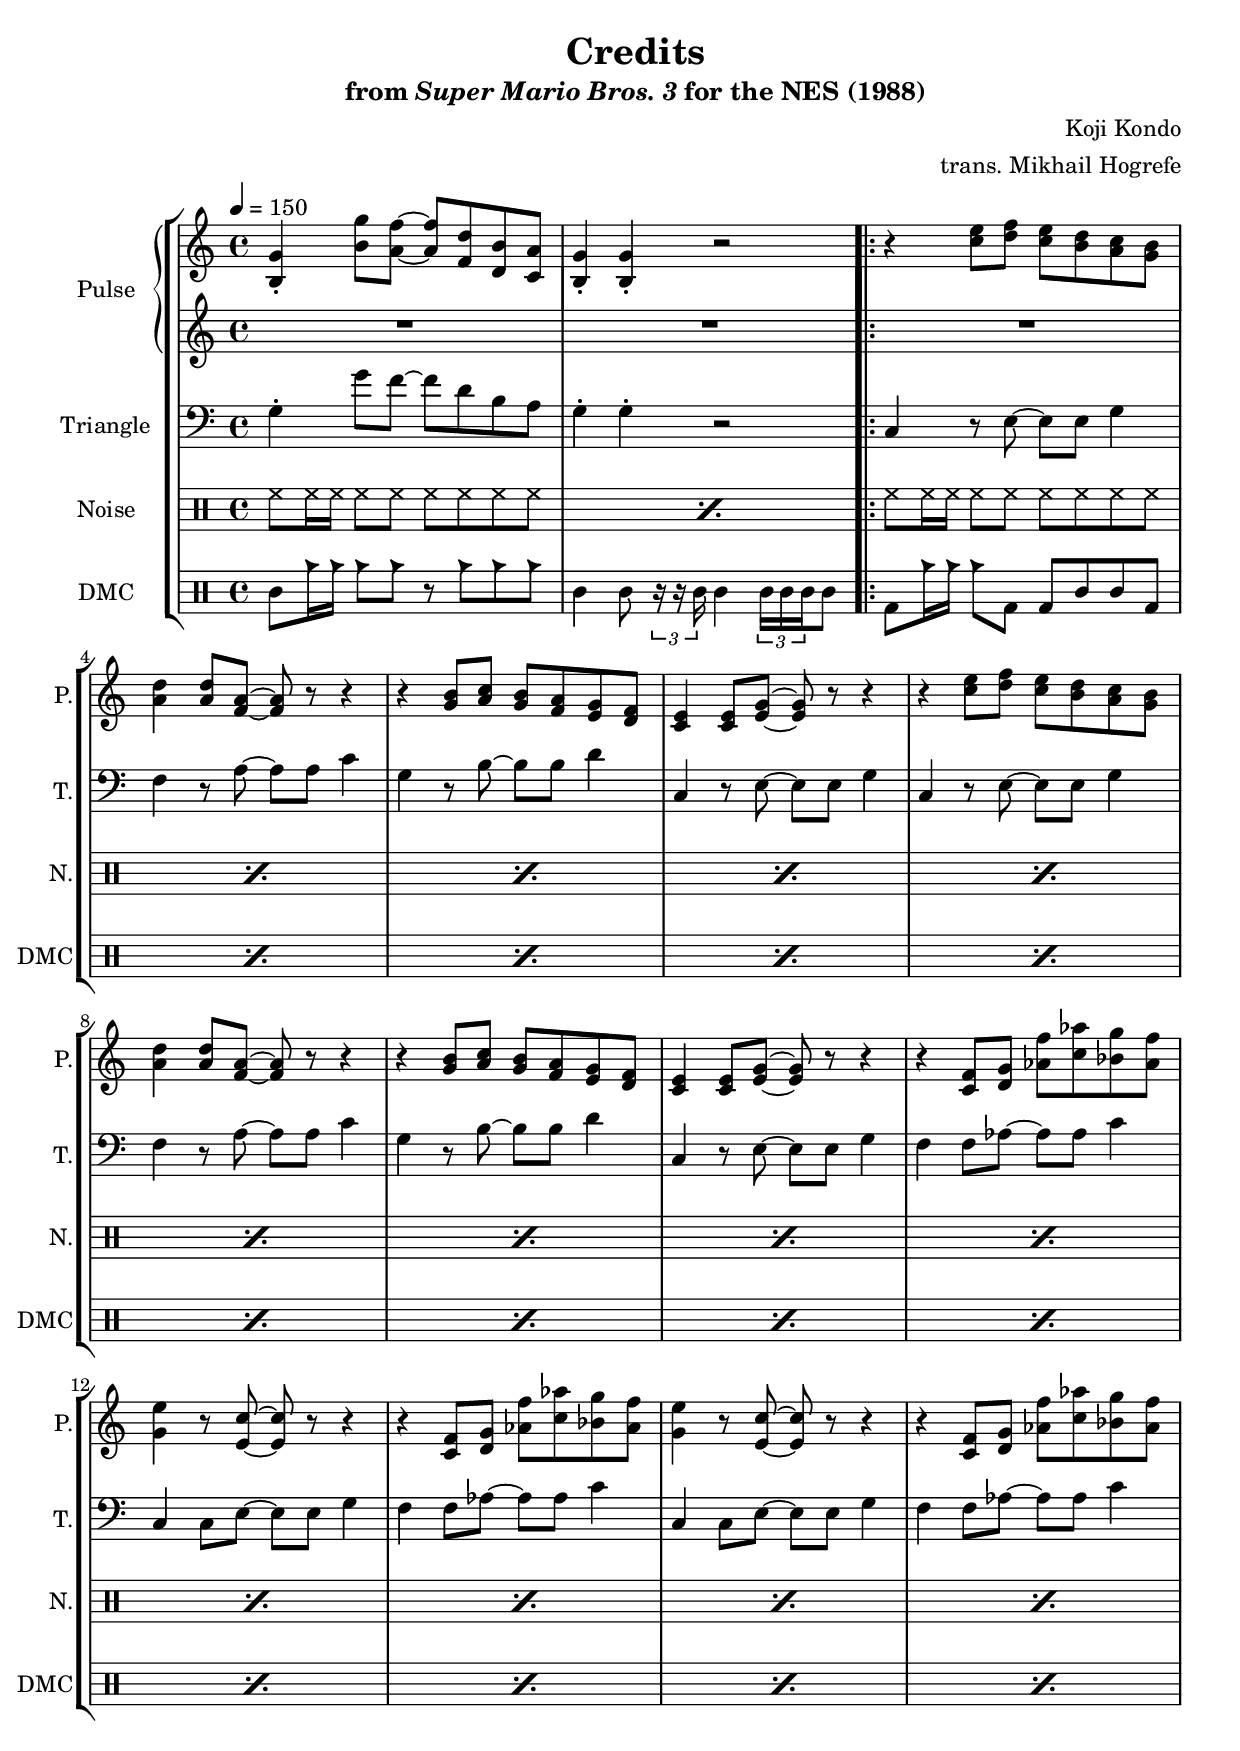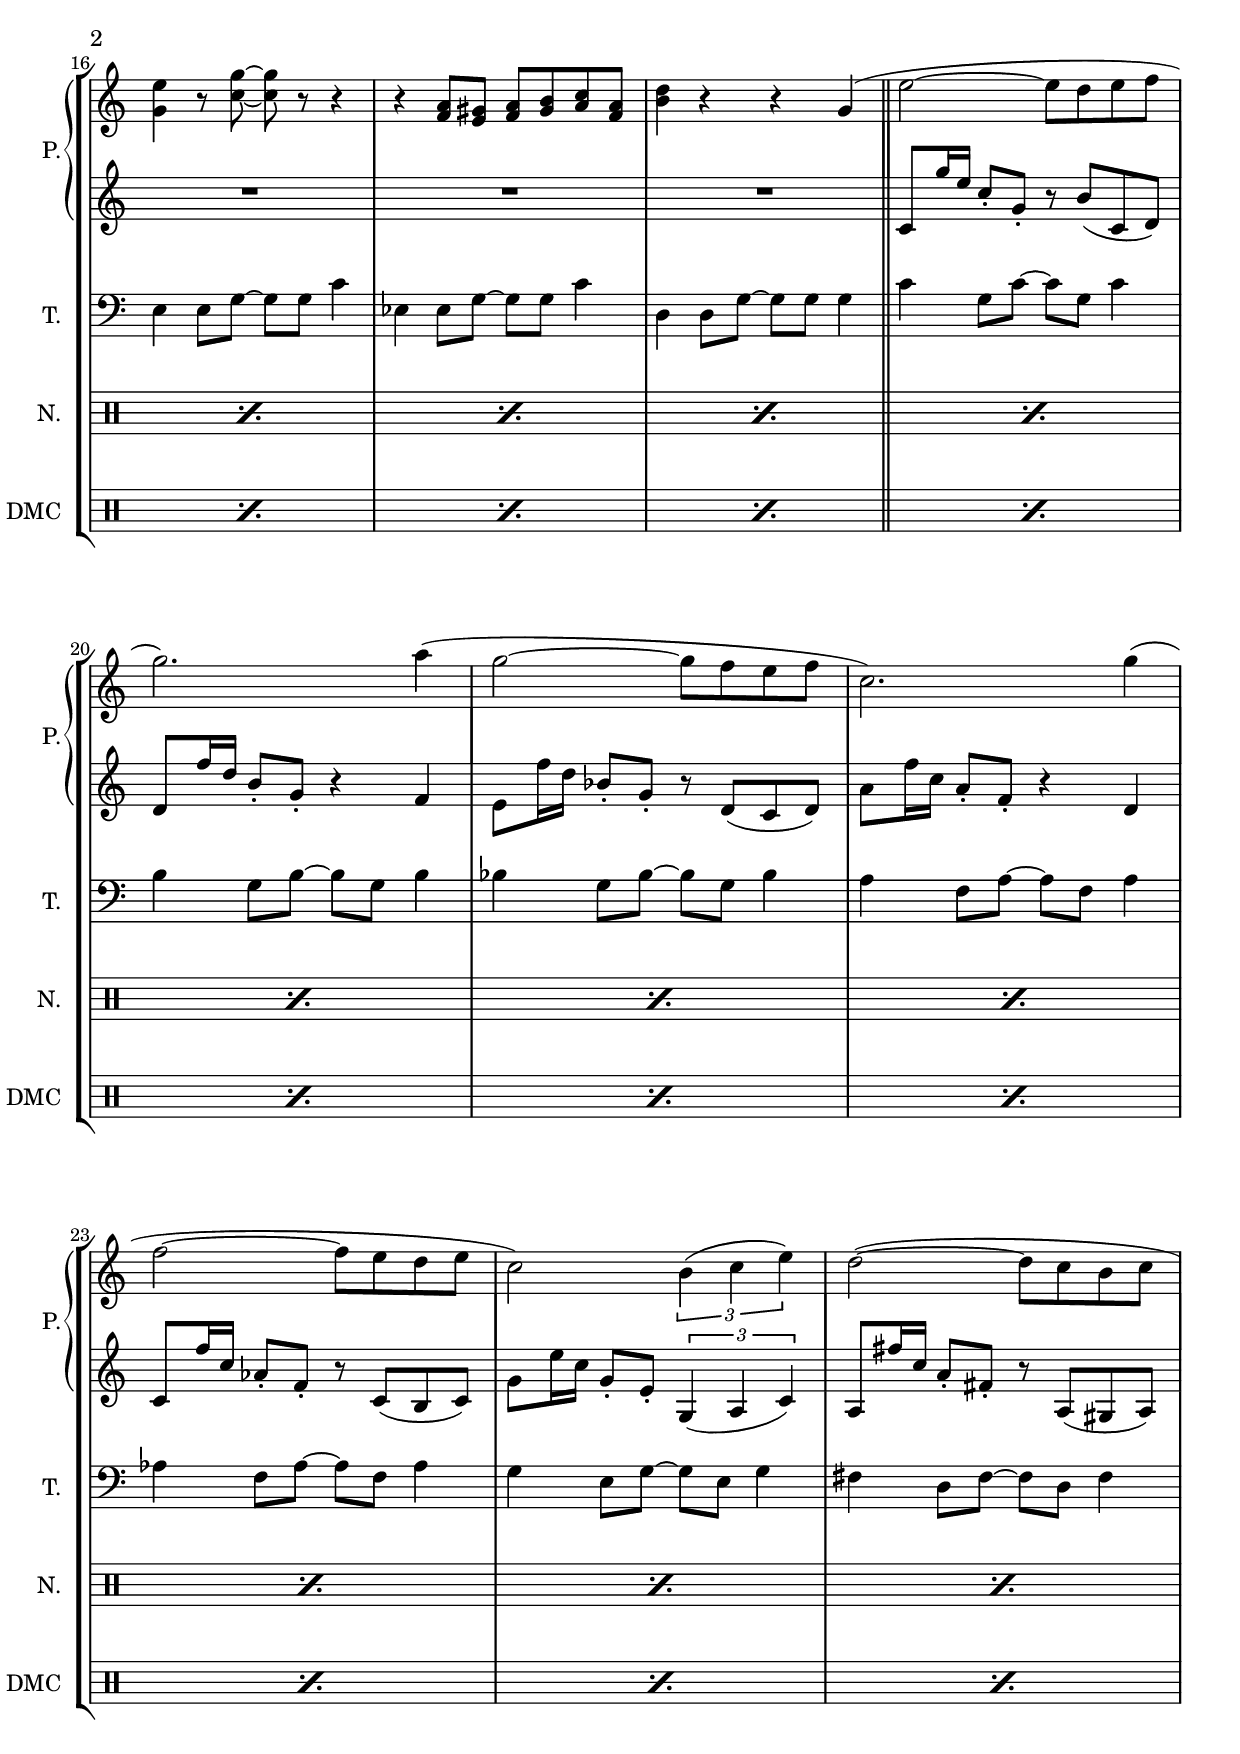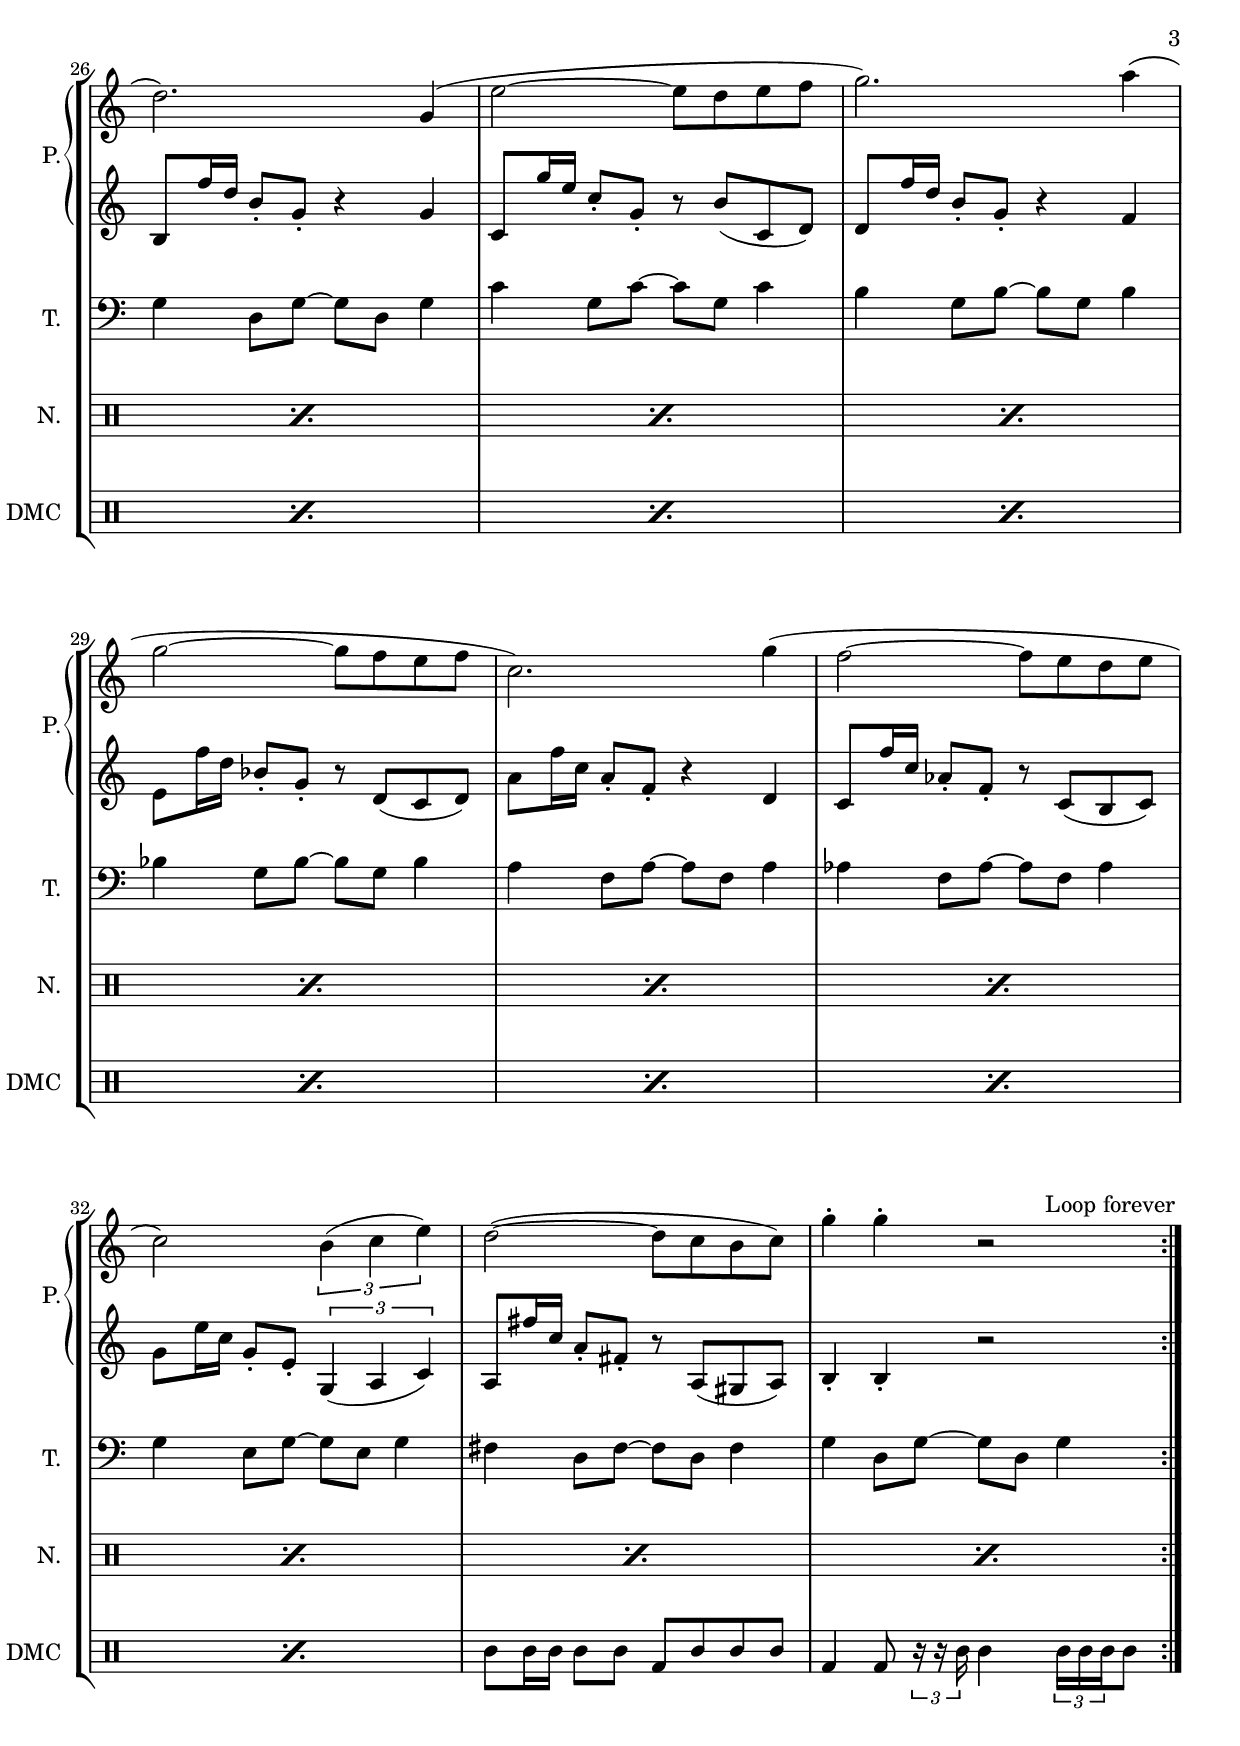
\version "2.22.0"

\paper {
  left-margin = 0.6\in
}

\book {
    \header {
        title = "Credits"
        subtitle = \markup { "from" {\italic "Super Mario Bros. 3"} "for the NES (1988)" }
        composer = "Koji Kondo"
        arranger = "trans. Mikhail Hogrefe"
    }

    \score {
        {
            \new StaffGroup <<
                \new GrandStaff <<
                    \set GrandStaff.instrumentName = "Pulse"
                    \set GrandStaff.shortInstrumentName = "P."
                    \new Staff \relative c' {
\tempo 4 = 150
<b g'>4-. <b' g'>8 <a f'> ~ 8 <f d'> <d b'> <c a'> |
<b g'>4-. 4-. r2 |
                        \repeat volta 2 {
r4 <c' e>8 <d f> <c e> <b d> <a c> <g b> |
<a d>4 8 <f a> ~ 8 r r4 |
r4 <g b>8 <a c> <g b> <f a> <e g> <d f> |
<c e>4 8 <e g> ~ 8 r r4
r4 <c' e>8 <d f> <c e> <b d> <a c> <g b> |
<a d>4 8 <f a> ~ 8 r r4 |
r4 <g b>8 <a c> <g b> <f a> <e g> <d f> |
<c e>4 8 <e g> ~ 8 r r4
r4 <c f>8 <d g> <aes' f'> <c aes'> <bes g'> <aes f'> |
<g e'>4 r8 <e c'> ~ 8 r r4 |
r4 <c f>8 <d g> <aes' f'> <c aes'> <bes g'> <aes f'> |
<g e'>4 r8 <e c'> ~ 8 r r4 |
r4 <c f>8 <d g> <aes' f'> <c aes'> <bes g'> <aes f'> |
<g e'>4 r8 <c g'>8 ~ 8 r r4 |
r4 <f, a>8 <e gis> <f a> <gis b> <a c> <f a> |
<b d>4 r r g(
\bar "||"
e'2 ~ e8 d e f |
g2.) a4( |
g2 ~ g8 f e f |
c2.) g'4( |
f2 ~ f8 e d e |
c2) \tuplet 3/2 { b4( c e) } |
d2( ~ d8 c b c |
d2.) g,4(
e'2 ~ e8 d e f |
g2.) a4( |
g2 ~ g8 f e f |
c2.) g'4( |
f2 ~ f8 e d e |
c2) \tuplet 3/2 { b4( c e) } |
d2( ~ d8 c b c) |
g'4-. g-. r2 |
                        }
\once \override Score.RehearsalMark.self-alignment-X = #RIGHT
\mark \markup { \fontsize #-2 "Loop forever" }
                    }

                    \new Staff \relative c' {
R1*18
c8 g''16 e c8-. g-. r b( c, d) |
d8 f'16 d b8-. g-. r4 f |
e8 f'16 d bes8-. g-. r d( c d) |
a'8 f'16 c a8-. f-. r4 d |
c8 f'16 c aes8-. f-. r c( b c) |
g'8 e'16 c g8-. e-. \tuplet 3/2 { g,4( a c) } |
a8 fis''16 c a8-. fis-. r a,( gis a) |
b8 f''16 d b8-. g-. r4 g |
c,8 g''16 e c8-. g-. r b( c, d) |
d8 f'16 d b8-. g-. r4 f |
e8 f'16 d bes8-. g-. r d( c d) |
a'8 f'16 c a8-. f-. r4 d |
c8 f'16 c aes8-. f-. r c( b c) |
g'8 e'16 c g8-. e-. \tuplet 3/2 { g,4( a c) } |
a8 fis''16 c a8-. fis-. r a,( gis a) |
b4-. b-. r2 |
                    }
                >>

                \new Staff \relative c' {
                    \set Staff.instrumentName = "Triangle"
                    \set Staff.shortInstrumentName = "T."
\clef bass
g4-. g'8 f ~ f d b a |
g4-. g-. r2 |
c,4 r8 e ~ e e g4 |
f4 r8 a ~ a a c4 |
g4 r8 b ~ b b d4 |
c,4 r8 e ~ e e g4 |
c,4 r8 e ~ e e g4 |
f4 r8 a ~ a a c4 |
g4 r8 b ~ b b d4 |
c,4 r8 e ~ e e g4 |
f4 f8 aes ~ aes aes c4 |
c,4 c8 e ~ e e g4 |
f4 f8 aes ~ aes aes c4 |
c,4 c8 e ~ e e g4 |
f4 f8 aes ~ aes aes c4 |
e,4 e8 g ~ g g c4 |
ees,4 ees8 g ~ g g c4 |
d,4 d8 g ~ g g g4 |
c4 g8 c ~ c g c4 |
b4 g8 b ~ b g b4 |
bes4 g8 bes ~ bes g bes4 |
a4 f8 a ~ a f a4 |
aes4 f8 aes ~ aes f aes4 |
g4 e8 g ~ g e g4 |
fis4 d8 fis ~ fis d fis4 |
g4 d8 g ~ g d g4 |
c4 g8 c ~ c g c4 |
b4 g8 b ~ b g b4 |
bes4 g8 bes ~ bes g bes4 |
a4 f8 a ~ a f a4 |
aes4 f8 aes ~ aes f aes4 |
g4 e8 g ~ g e g4 |
fis4 d8 fis ~ fis d fis4 |
g4 d8 g ~ g d g4 |
                }

                \new DrumStaff {
                    \drummode {
                        \set Staff.instrumentName="Noise"
                        \set Staff.shortInstrumentName="N."
\repeat percent 2 { hh8 hh16 hh hh8 hh hh hh hh hh | }
\repeat percent 32 { hh8 hh16 hh hh8 hh hh hh hh hh | }
                    }
                }

                \new DrumStaff {
                    \drummode {
                        \set Staff.instrumentName="DMC"
                        \set Staff.shortInstrumentName="DMC"
wbh8 cb16 cb cb8 cb r cb cb cb |
wbh4 wbh8 \tuplet 3/2 { r16 r timh } timh4 \tuplet 3/2 { timl16 timl timl } timh8 |
\repeat percent 30 { bd8 cb16 cb cb8 bd bd wbh wbl bd | }
wbh8 wbh16 wbh wbh8 wbl bd wbh wbl wbl |
bd4 bd8 \tuplet 3/2 { r16 r timh } timh4 \tuplet 3/2 { timl16 timl timl } timh8 |
                    }
                }
            >>
        }
        \layout {
            \context {
                \Staff
                \RemoveEmptyStaves
            }
            \context {
                \DrumStaff
                \RemoveEmptyStaves
            }
        }
    }
}
